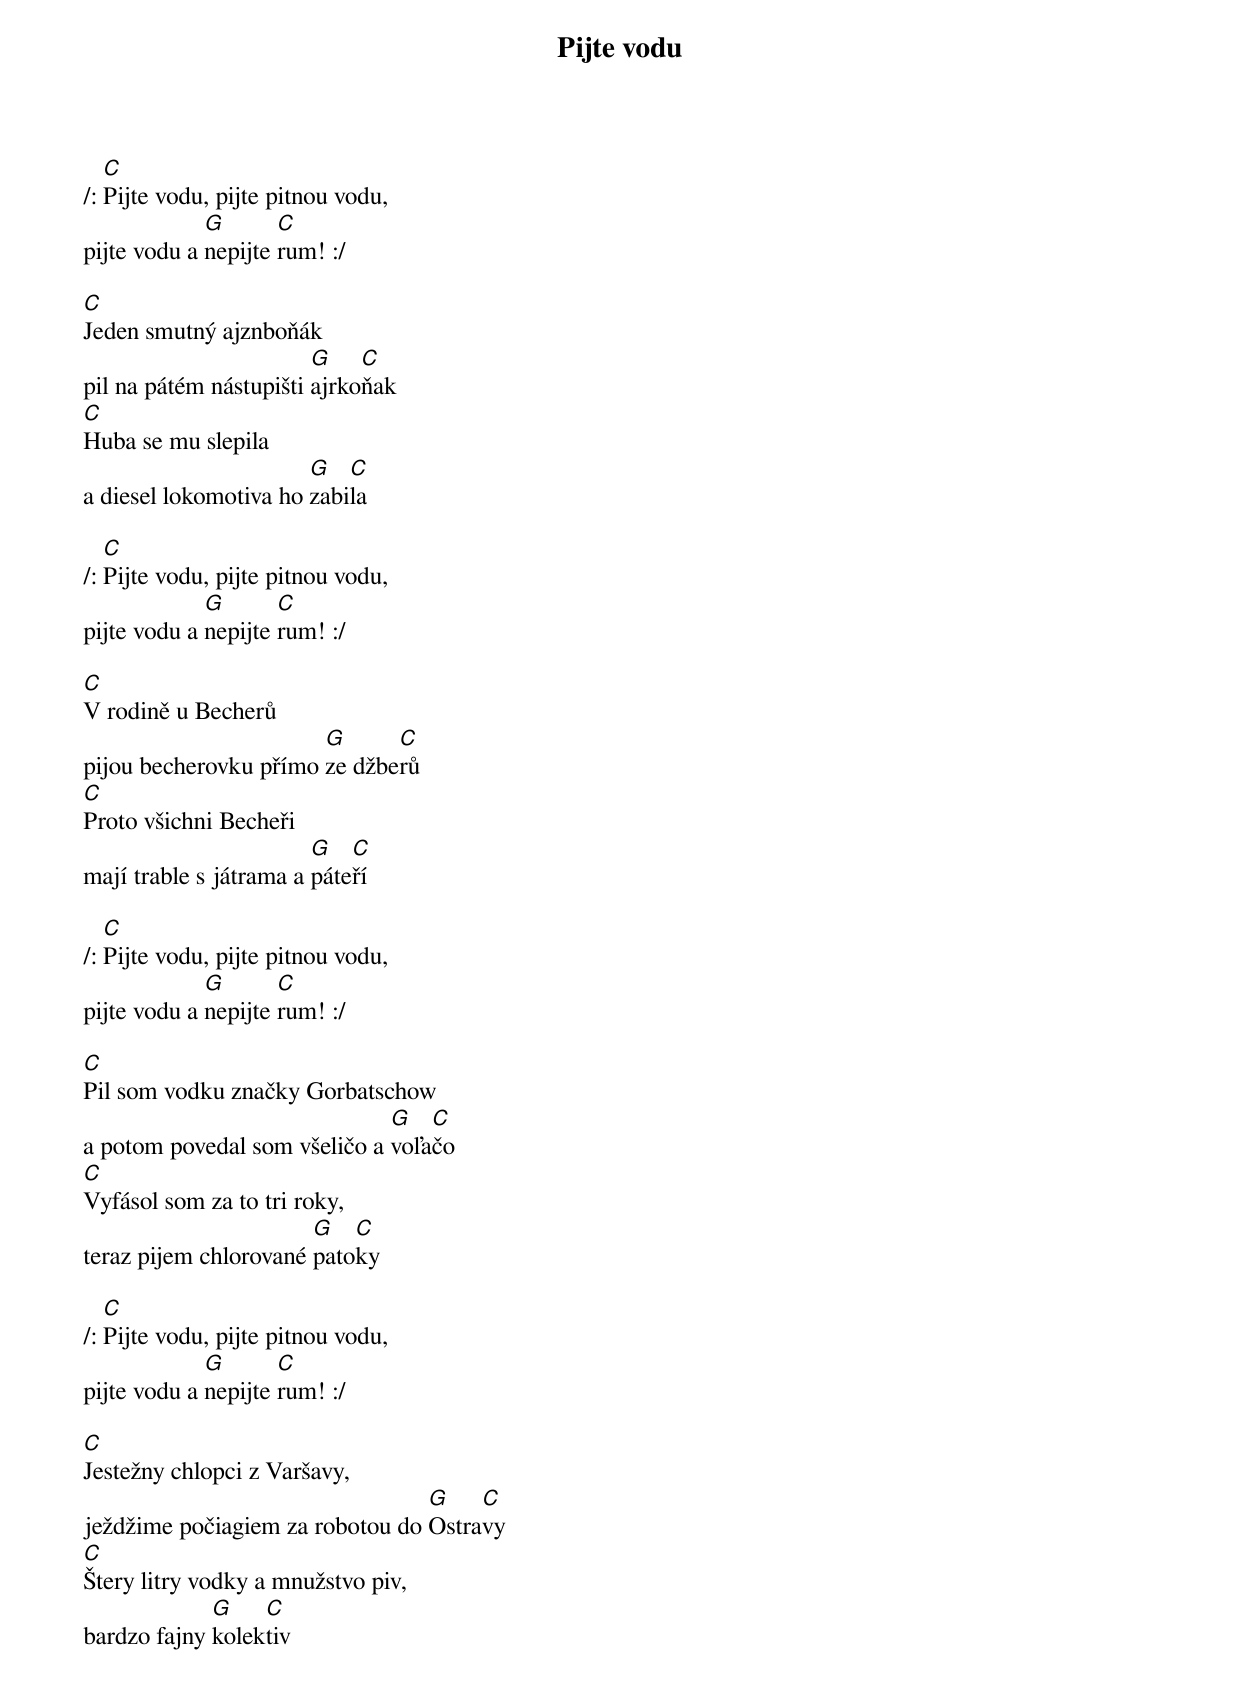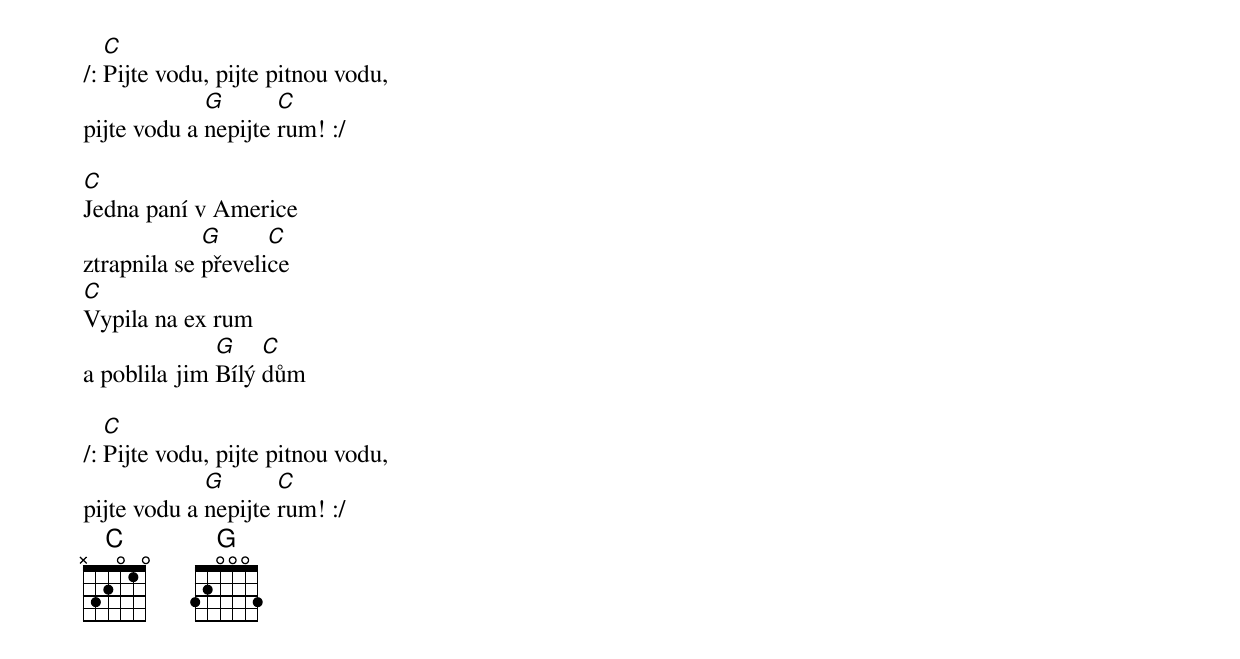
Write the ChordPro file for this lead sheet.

{title: Pijte vodu}
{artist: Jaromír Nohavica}
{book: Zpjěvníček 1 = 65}

/: [C]Pijte vodu, pijte pitnou vodu,
pijte vodu a [G]nepijte [C]rum! :/

[C]Jeden smutný ajznboňák
pil na pátém nástupišti [G]ajrko[C]ňak
[C]Huba se mu slepila
a diesel lokomotiva ho [G]zabi[C]la

/: [C]Pijte vodu, pijte pitnou vodu,
pijte vodu a [G]nepijte [C]rum! :/

[C]V rodině u Becherů
pijou becherovku přímo [G]ze džbe[C]rů
[C]Proto všichni Becheři
mají trable s játrama a [G]páte[C]ří

/: [C]Pijte vodu, pijte pitnou vodu,
pijte vodu a [G]nepijte [C]rum! :/

[C]Pil som vodku značky Gorbatschow
a potom povedal som všeličo a [G]voľa[C]čo
[C]Vyfásol som za to tri roky,
teraz pijem chlorované [G]pato[C]ky

/: [C]Pijte vodu, pijte pitnou vodu,
pijte vodu a [G]nepijte [C]rum! :/

[C]Jestežny chlopci z Varšavy,
ježdžime počiagiem za robotou do [G]Ostra[C]vy
[C]Štery litry vodky a mnužstvo piv,
bardzo fajny [G]kolek[C]tiv

/: [C]Pijte vodu, pijte pitnou vodu,
pijte vodu a [G]nepijte [C]rum! :/

[C]Jedna paní v Americe
ztrapnila se [G]převeli[C]ce
[C]Vypila na ex rum
a poblila jim [G]Bílý [C]dům

/: [C]Pijte vodu, pijte pitnou vodu,
pijte vodu a [G]nepijte [C]rum! :/
